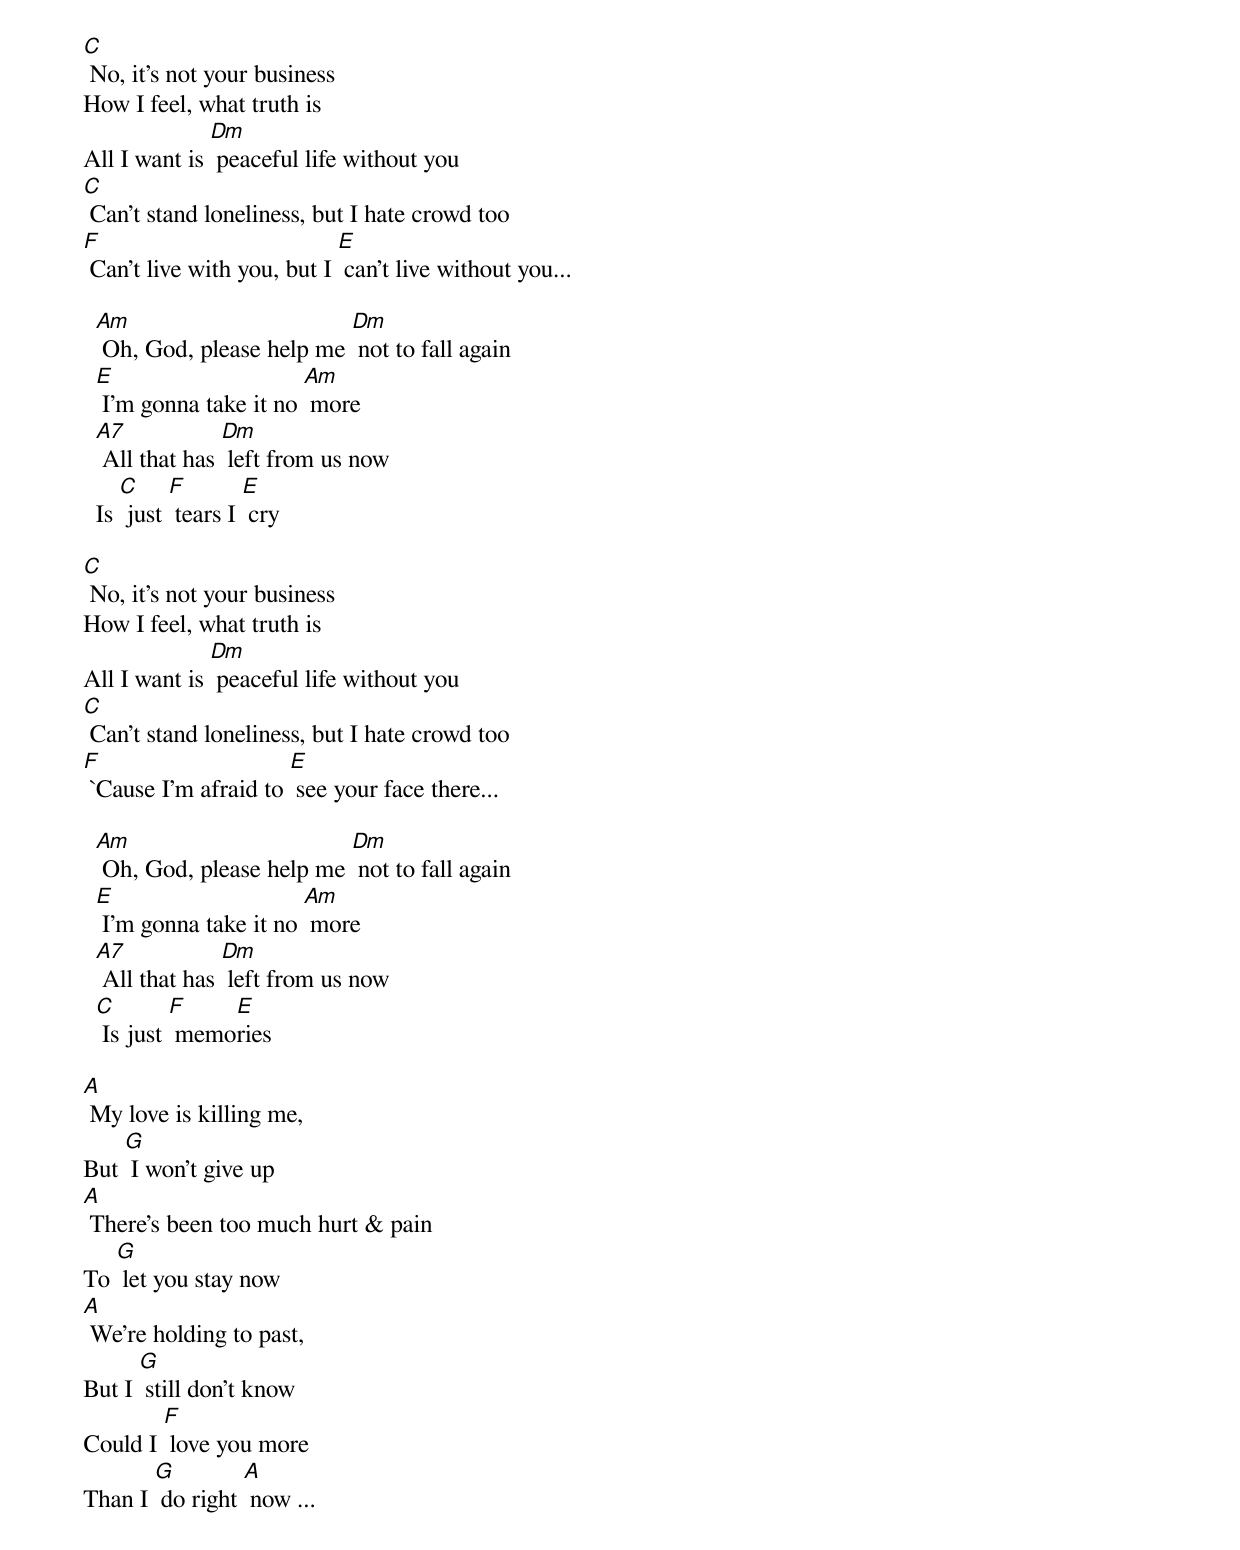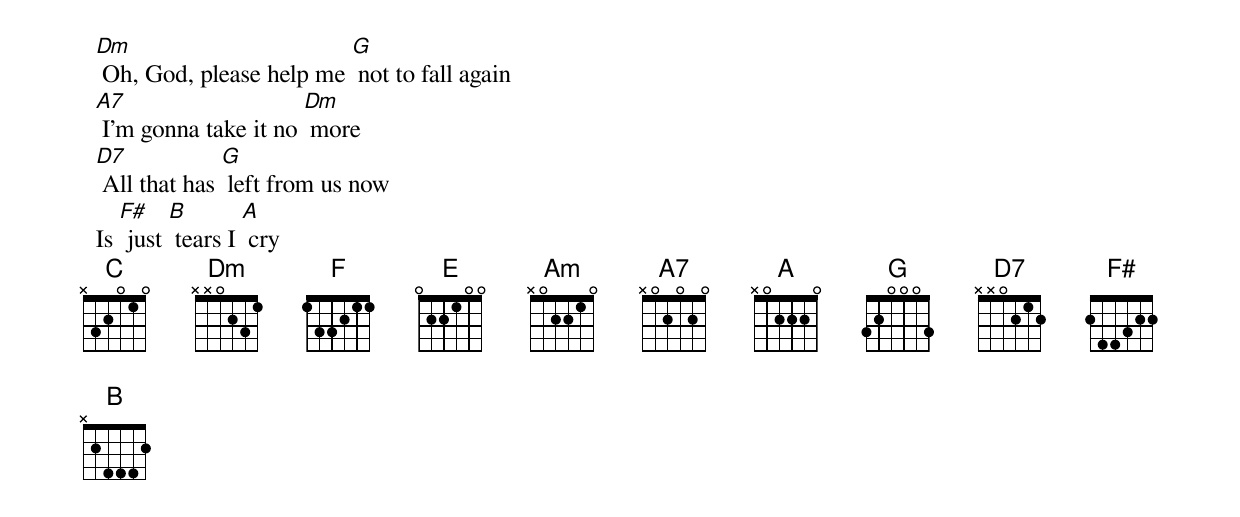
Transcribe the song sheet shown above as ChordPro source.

[C] No, it's not your business
How I feel, what truth is
All I want is [Dm] peaceful life without you
[C] Can't stand loneliness, but I hate crowd too
[F] Can't live with you, but I [E] can't live without you...

  [Am] Oh, God, please help me [Dm] not to fall again
  [E] I'm gonna take it no [Am] more
  [A7] All that has [Dm] left from us now
  Is [C] just [F] tears I [E] cry

[C] No, it's not your business
How I feel, what truth is
All I want is [Dm] peaceful life without you
[C] Can't stand loneliness, but I hate crowd too
[F] `Cause I'm afraid to [E] see your face there...

  [Am] Oh, God, please help me [Dm] not to fall again
  [E] I'm gonna take it no [Am] more
  [A7] All that has [Dm] left from us now
  [C] Is just [F] memo[E]ries

[A] My love is killing me,
But [G] I won't give up
[A] There's been too much hurt & pain
To [G] let you stay now
[A] We're holding to past,
But I [G] still don't know
Could I [F] love you more
Than I [G] do right [A] now ...

  [Dm] Oh, God, please help me [G] not to fall again
  [A7] I'm gonna take it no [Dm] more
  [D7] All that has [G] left from us now
  Is [F#] just [B] tears I [A] cry
